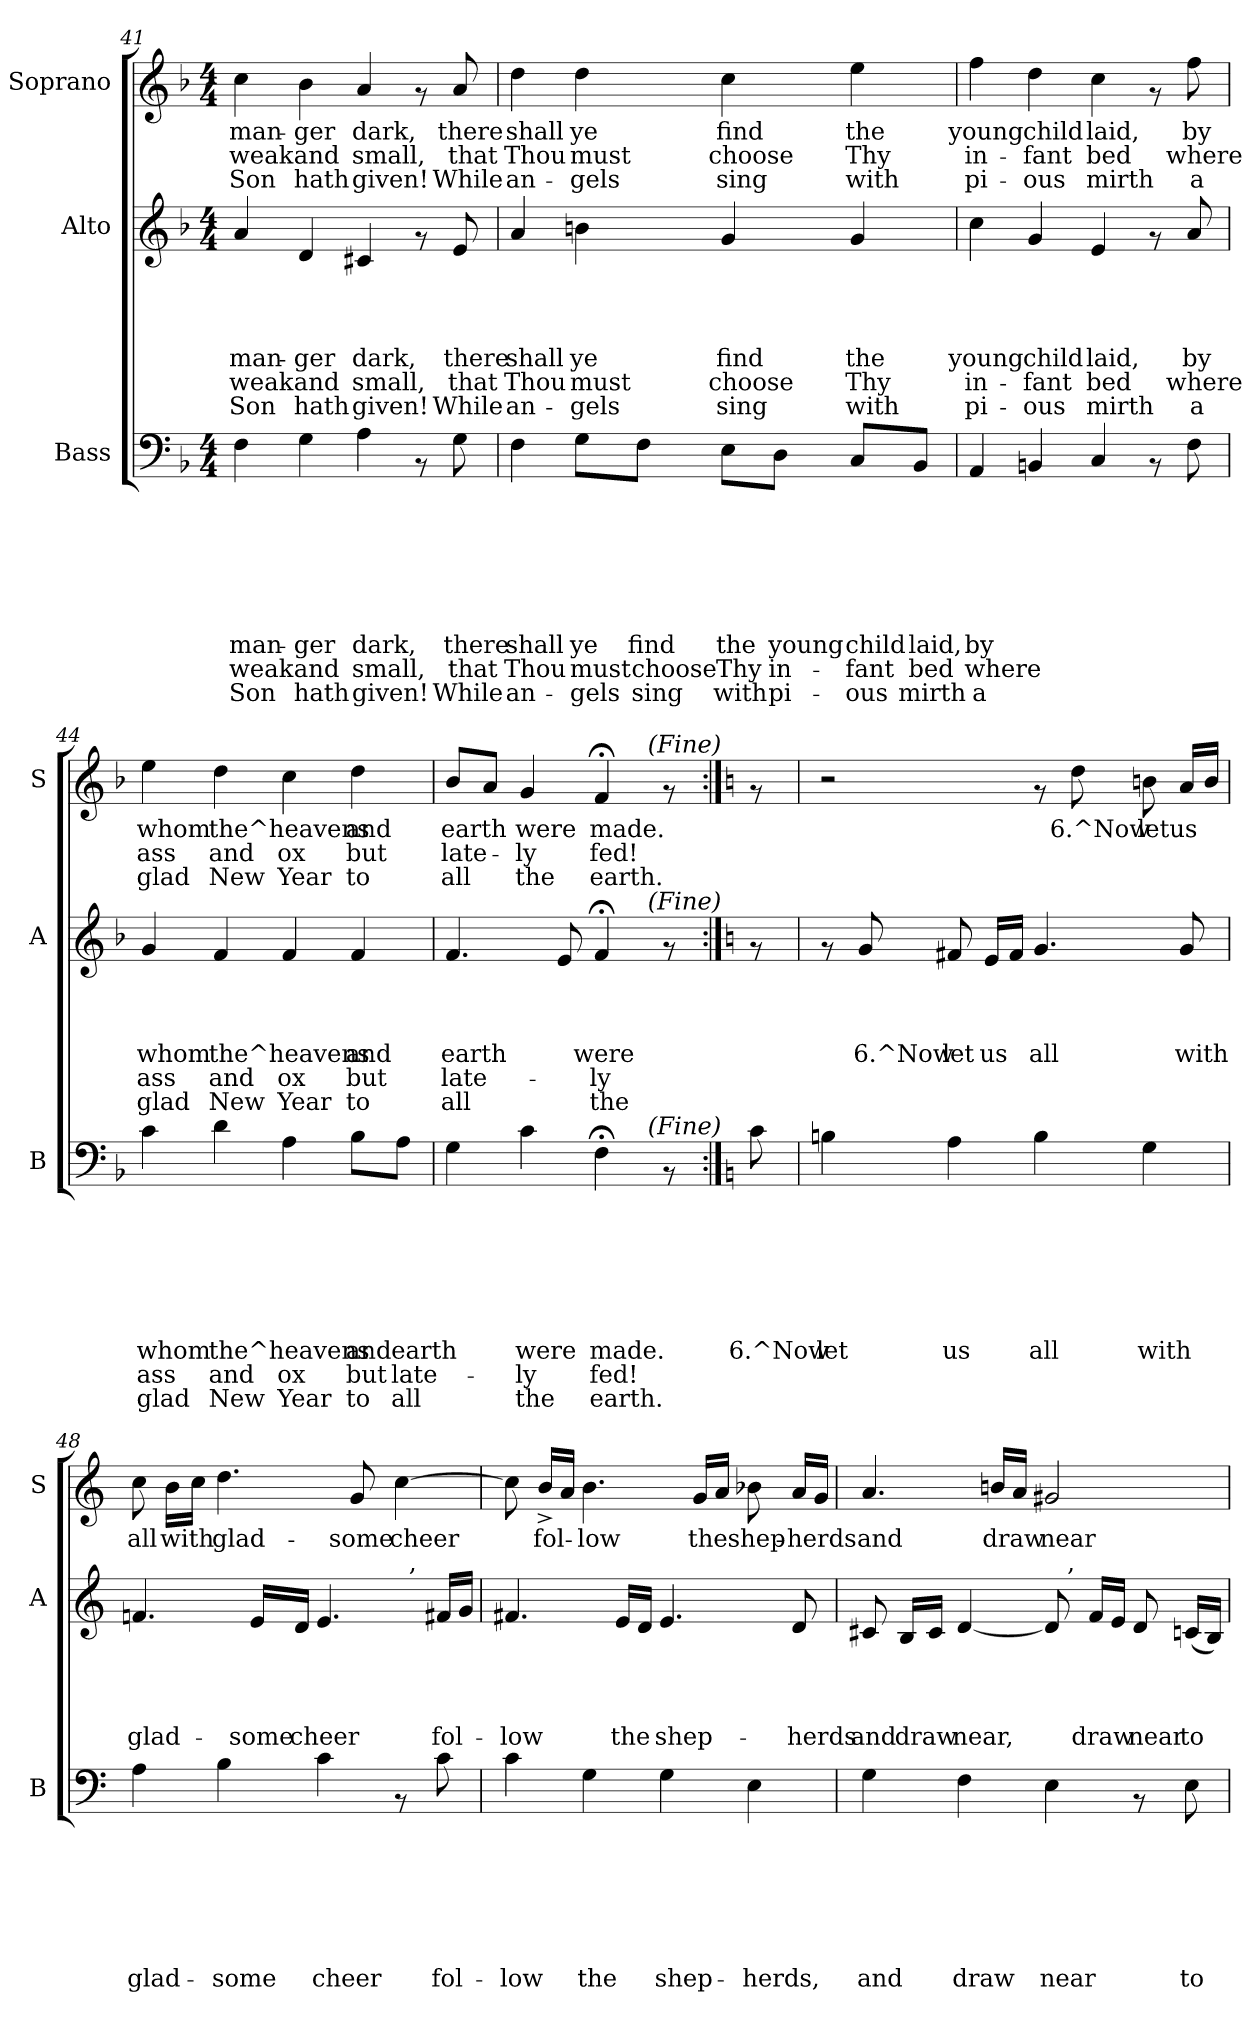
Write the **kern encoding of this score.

**kern	**text	**text	**text	**text	**text	**text	**text	**text	**text	**kern	**text	**text	**text	**text	**text	**text	**kern	**text	**text	**text
*part3	*part3	*part3	*part3	*part3	*part3	*part3	*part3	*part3	*part3	*part2	*part2	*part2	*part2	*part2	*part2	*part2	*part1	*part1	*part1	*part1
*staff3	*staff3	*staff3	*staff3	*staff3	*staff3	*staff3	*staff3	*staff3	*staff3	*staff2	*staff2	*staff2	*staff2	*staff2	*staff2	*staff2	*staff1	*staff1	*staff1	*staff1
*I"Bass	*	*	*	*	*	*	*	*	*	*I"Alto	*	*	*	*	*	*	*I"Soprano	*	*	*
*I'B	*	*	*	*	*	*	*	*	*	*I'A	*	*	*	*	*	*	*I'S	*	*	*
!!LO:PB:g=z
*clefF4	*	*	*	*	*	*	*	*	*	*clefG2	*	*	*	*	*	*	*clefG2	*	*	*
*k[b-]	*	*	*	*	*	*	*	*	*	*k[b-]	*	*	*	*	*	*	*k[b-]	*	*	*
*F:	*	*	*	*	*	*	*	*	*	*F:	*	*	*	*	*	*	*F:	*	*	*
*M4/4	*	*	*	*	*	*	*	*	*	*M4/4	*	*	*	*	*	*	*M4/4	*	*	*
=41	=41	=41	=41	=41	=41	=41	=41	=41	=41	=41	=41	=41	=41	=41	=41	=41	=41	=41	=41	=41
!	!	!	!	!	!	!	!LO:LY:b:rj	!LO:LY:b:rj	!LO:LY:b:rj	!	!	!	!	!LO:LY:b:rj	!LO:LY:b:rj	!LO:LY:b:rj	!	!LO:LY:b:rj	!LO:LY:b:rj	!LO:LY:b:rj
4F\	.	.	.	.	.	.	man-	weak	Son	4a/	.	.	.	man-	weak	Son	4cc\	man-	weak	Son
!	!	!	!	!	!	!	!LO:LY:b:rj	!LO:LY:b:rj	!LO:LY:b:rj	!	!	!	!	!LO:LY:b:rj	!LO:LY:b:rj	!LO:LY:b:rj	!	!LO:LY:b:rj	!LO:LY:b:rj	!LO:LY:b:rj
4G\	.	.	.	.	.	.	-ger	and	hath	4d/	.	.	.	-ger	and	hath	4b-\	-ger	and	hath
!	!	!	!	!	!	!	!LO:LY:b:rj	!LO:LY:b:rj	!LO:LY:b:rj	!	!	!	!	!LO:LY:b:rj	!LO:LY:b:rj	!LO:LY:b:rj	!	!LO:LY:b:rj	!LO:LY:b:rj	!LO:LY:b:rj
4A\	.	.	.	.	.	.	dark,	small,	given!	4c#X/	.	.	.	dark,	small,	given!	4a/	dark,	small,	given!
8rAA	.	.	.	.	.	.	.	.	.	8rf	.	.	.	.	.	.	8rf	.	.	.
!	!	!	!	!	!	!	!LO:LY:b:rj	!LO:LY:b:rj	!LO:LY:b:rj	!	!	!	!	!LO:LY:b:rj	!LO:LY:b:rj	!LO:LY:b:rj	!	!LO:LY:b:rj	!LO:LY:b:rj	!LO:LY:b:rj
8G\	.	.	.	.	.	.	there	that	While	8e/	.	.	.	there	that	While	8a/	there	that	While
=42	=42	=42	=42	=42	=42	=42	=42	=42	=42	=42	=42	=42	=42	=42	=42	=42	=42	=42	=42	=42
!	!	!	!	!	!	!	!LO:LY:b:rj	!LO:LY:b:rj	!LO:LY:b:rj	!	!	!	!	!LO:LY:b:rj	!LO:LY:b:rj	!LO:LY:b:rj	!	!LO:LY:b:rj	!LO:LY:b:rj	!LO:LY:b:rj
4F\	.	.	.	.	.	.	shall	Thou	an-	4a/	.	.	.	shall	Thou	an-	4dd\	shall	Thou	an-
!	!	!	!	!	!	!	!LO:LY:b:rj	!LO:LY:b:rj	!LO:LY:b:rj	!	!	!	!	!LO:LY:b:rj	!LO:LY:b:rj	!LO:LY:b:rj	!	!LO:LY:b:rj	!LO:LY:b:rj	!LO:LY:b:rj
8G\L	.	.	.	.	.	.	ye	must	-gels	4bn\	.	.	.	ye	must	-gels	4dd\	ye	must	-gels
!	!	!	!	!	!	!	!LO:LY:b:rj	!LO:LY:b:rj	!LO:LY:b:rj	!	!	!	!	!	!	!	!	!	!	!
8F\J	.	.	.	.	.	.	find	choose	sing	.	.	.	.	.	.	.	.	.	.	.
!	!	!	!	!	!	!	!LO:LY:b:rj	!LO:LY:b:rj	!LO:LY:b:rj	!	!	!	!	!LO:LY:b:rj	!LO:LY:b:rj	!LO:LY:b:rj	!	!LO:LY:b:rj	!LO:LY:b:rj	!LO:LY:b:rj
8E\L	.	.	.	.	.	.	the	Thy	with	4g/	.	.	.	find	choose	sing	4cc\	find	choose	sing
!	!	!	!	!	!	!	!LO:LY:b:rj	!LO:LY:b:rj	!LO:LY:b:rj	!	!	!	!	!	!	!	!	!	!	!
8D\J	.	.	.	.	.	.	young	in-	pi-	.	.	.	.	.	.	.	.	.	.	.
!	!	!	!	!	!	!	!LO:LY:b:rj	!LO:LY:b:rj	!LO:LY:b:rj	!	!	!	!	!LO:LY:b:rj	!LO:LY:b:rj	!LO:LY:b:rj	!	!LO:LY:b:rj	!LO:LY:b:rj	!LO:LY:b:rj
8C/L	.	.	.	.	.	.	child	-fant	-ous	4g/	.	.	.	the	Thy	with	4ee\	the	Thy	with
!	!	!	!	!	!	!	!LO:LY:b:rj	!LO:LY:b:rj	!LO:LY:b:rj	!	!	!	!	!	!	!	!	!	!	!
8BB-/J	.	.	.	.	.	.	laid,	bed	mirth	.	.	.	.	.	.	.	.	.	.	.
=43	=43	=43	=43	=43	=43	=43	=43	=43	=43	=43	=43	=43	=43	=43	=43	=43	=43	=43	=43	=43
!	!	!	!	!	!	!	!LO:LY:b:rj	!LO:LY:b:rj	!LO:LY:b:rj	!	!	!	!	!LO:LY:b:rj	!LO:LY:b:rj	!LO:LY:b:rj	!	!LO:LY:b:rj	!LO:LY:b:rj	!LO:LY:b:rj
4AA/	.	.	.	.	.	.	by	where	a	4cc\	.	.	.	young	in-	pi-	4ff\	young	in-	pi-
!	!	!	!	!	!	!	!	!	!	!	!	!	!	!LO:LY:b:rj	!LO:LY:b:rj	!LO:LY:b:rj	!	!LO:LY:b:rj	!LO:LY:b:rj	!LO:LY:b:rj
4BBn/	.	.	.	.	.	.	.	.	.	4g/	.	.	.	child	-fant	-ous	4dd\	child	-fant	-ous
!	!	!	!	!	!	!	!	!	!	!	!	!	!	!LO:LY:b:rj	!LO:LY:b:rj	!LO:LY:b:rj	!	!LO:LY:b:rj	!LO:LY:b:rj	!LO:LY:b:rj
4C/	.	.	.	.	.	.	.	.	.	4e/	.	.	.	laid,	bed	mirth	4cc\	laid,	bed	mirth
8rAA	.	.	.	.	.	.	.	.	.	8rf	.	.	.	.	.	.	8rf	.	.	.
!	!	!	!	!	!	!	!	!	!	!	!	!	!	!LO:LY:b:rj	!LO:LY:b:rj	!LO:LY:b:rj	!	!LO:LY:b:rj	!LO:LY:b:rj	!LO:LY:b:rj
8F\	.	.	.	.	.	.	.	.	.	8a/	.	.	.	by	where	a	8ff\	by	where	a
!!LO:LB:g=z
=44	=44	=44	=44	=44	=44	=44	=44	=44	=44	=44	=44	=44	=44	=44	=44	=44	=44	=44	=44	=44
!	!	!	!	!	!	!	!LO:LY:b:rj	!LO:LY:b:rj	!LO:LY:b:rj	!	!	!	!	!LO:LY:b:rj	!LO:LY:b:rj	!LO:LY:b:rj	!	!LO:LY:b:rj	!LO:LY:b:rj	!LO:LY:b:rj
4c\	.	.	.	.	.	.	whom	ass	glad	4g/	.	.	.	whom	ass	glad	4ee\	whom	ass	glad
!	!	!	!	!	!	!	!LO:LY:b:rj	!LO:LY:b:rj	!LO:LY:b:rj	!	!	!	!	!LO:LY:b:rj	!LO:LY:b:rj	!LO:LY:b:rj	!	!LO:LY:b:rj	!LO:LY:b:rj	!LO:LY:b:rj
4d\	.	.	.	.	.	.	the^heavens	and	New	4f/	.	.	.	the^heavens	and	New	4dd\	the^heavens	and	New
!	!	!	!	!	!	!	!	!LO:LY:b:rj	!LO:LY:b:rj	!	!	!	!	!	!LO:LY:b:rj	!LO:LY:b:rj	!	!	!LO:LY:b:rj	!LO:LY:b:rj
4A\	.	.	.	.	.	.	.	ox	Year	4f/	.	.	.	.	ox	Year	4cc\	.	ox	Year
!	!	!	!	!	!	!	!LO:LY:b:rj	!LO:LY:b:rj	!LO:LY:b:rj	!	!	!	!	!LO:LY:b:rj	!LO:LY:b:rj	!LO:LY:b:rj	!	!LO:LY:b:rj	!LO:LY:b:rj	!LO:LY:b:rj
8B-\L	.	.	.	.	.	.	and	but	to	4f/	.	.	.	and	but	to	4dd\	and	but	to
!	!	!	!	!	!	!	!LO:LY:b:rj	!LO:LY:b:rj	!LO:LY:b:rj	!	!	!	!	!	!	!	!	!	!	!
8A\J	.	.	.	.	.	.	earth	late-	all	.	.	.	.	.	.	.	.	.	.	.
=45	=45	=45	=45	=45	=45	=45	=45	=45	=45	=45	=45	=45	=45	=45	=45	=45	=45	=45	=45	=45
!	!	!	!	!	!	!	!	!	!	!	!	!	!	!LO:LY:b:rj	!LO:LY:b:rj	!LO:LY:b:rj	!	!LO:LY:b:rj	!LO:LY:b:rj	!LO:LY:b:rj
*^	*	*	*	*	*	*	*	*	*	*^	*	*	*	*	*	*	*^	*	*	*
4G\	2ryy	.	.	.	.	.	.	.	.	.	4.f/	2ryy	.	.	.	earth	late-	all	8b-/L	2ryy	earth	late-	all
.	.	.	.	.	.	.	.	.	.	.	.	.	.	.	.	.	.	.	8a/J	.	.	.	.
!	!	!	!	!	!	!	!	!LO:LY:b:rj	!LO:LY:b:rj	!LO:LY:b:rj	!	!	!	!	!	!	!	!	!	!	!LO:LY:b:rj	!LO:LY:b:rj	!LO:LY:b:rj
4c\	.	.	.	.	.	.	.	were	-ly	the	.	.	.	.	.	.	.	.	4g/	.	were	-ly	the
.	.	.	.	.	.	.	.	.	.	.	8e/	.	.	.	.	.	.	.	.	.	.	.	.
!	!	!	!	!	!	!	!	!LO:LY:b:rj	!LO:LY:b:rj	!LO:LY:b:rj	!	!	!	!	!	!LO:LY:b:rj	!LO:LY:b:rj	!LO:LY:b:rj	!	!	!LO:LY:b:rj	!LO:LY:b:rj	!LO:LY:b:rj
4F;<\	8..ryy	.	.	.	.	.	.	made.	fed!	earth.	4f;</	8..ryy	.	.	.	were	-ly	the	4f;</	8..ryy	made.	fed!	earth.
!	!	!	!	!	!	!	!	!	!	!	!	!	!	!	!	!	!	!	!	!LO:TX:a:i:t=(Fine)	!	!	!
!	!	!	!	!	!	!	!	!	!	!	!	!LO:TX:a:i:t=(Fine)	!	!	!	!	!	!	!	!	!	!	!
!	!LO:TX:a:i:t=(Fine)	!	!	!	!	!	!	!	!	!	!	!	!	!	!	!	!	!	!	!	!	!	!
.	8ryy	.	.	.	.	.	.	.	.	.	.	8ryy	.	.	.	.	.	.	.	8ryy	.	.	.
8rAA	.	.	.	.	.	.	.	.	.	.	8rf	.	.	.	.	.	.	.	8rf	.	.	.	.
.	32ryy	.	.	.	.	.	.	.	.	.	.	32ryy	.	.	.	.	.	.	.	32ryy	.	.	.
*v	*v	*	*	*	*	*	*	*	*	*	*	*	*	*	*	*	*	*	*v	*v	*	*	*
*	*	*	*	*	*	*	*	*	*	*v	*v	*	*	*	*	*	*	*	*	*	*
!!LO:LB:g=z
=46:|!	=46:|!	=46:|!	=46:|!	=46:|!	=46:|!	=46:|!	=46:|!	=46:|!	=46:|!	=46:|!	=46:|!	=46:|!	=46:|!	=46:|!	=46:|!	=46:|!	=46:|!	=46:|!	=46:|!	=46:|!
*k[]	*	*	*	*	*	*	*	*	*	*k[]	*	*	*	*	*	*	*k[]	*	*	*
*C:	*	*	*	*	*	*	*	*	*	*C:	*	*	*	*	*	*	*C:	*	*	*
*^	*	*	*	*	*	*	*	*	*	*^	*	*	*	*	*	*	*^	*	*	*
!	!	!	!	!	!	!	!	!	!	!	!	!	!	!	!	!	!	!	!LO:TX:a:B:t=F	!	!	!	!
!	!	!	!	!	!	!	!	!LO:LY:b:rj	!	!	!	!	!	!	!	!	!	!	!	!	!	!	!
*v	*v	*	*	*	*	*	*	*	*	*	*	*	*	*	*	*	*	*	*v	*v	*	*	*
*	*	*	*	*	*	*	*	*	*	*v	*v	*	*	*	*	*	*	*	*	*	*
8c\	.	.	.	.	.	.	6.^Now	.	.	8rf	.	.	.	.	.	.	8rf	.	.	.
=47	=47	=47	=47	=47	=47	=47	=47	=47	=47	=47	=47	=47	=47	=47	=47	=47	=47	=47	=47	=47
!	!	!	!	!	!	!	!LO:LY:b:rj	!	!	!	!	!	!	!	!	!	!	!	!	!
4Bn\	.	.	.	.	.	.	let	.	.	8rf	.	.	.	.	.	.	2r	.	.	.
!	!	!	!	!	!	!	!	!	!	!	!	!	!	!LO:LY:b:rj	!	!	!	!	!	!
.	.	.	.	.	.	.	.	.	.	8g/	.	.	.	6.^Now	.	.	.	.	.	.
!	!	!	!	!	!	!	!LO:LY:b:rj	!	!	!	!	!	!	!LO:LY:b:rj	!	!	!	!	!	!
4A\	.	.	.	.	.	.	us	.	.	8f#X/	.	.	.	let	.	.	.	.	.	.
!	!	!	!	!	!	!	!	!	!	!	!	!	!	!LO:LY:b:rj	!	!	!	!	!	!
.	.	.	.	.	.	.	.	.	.	16e/LL	.	.	.	us	.	.	.	.	.	.
.	.	.	.	.	.	.	.	.	.	16f#/JJ	.	.	.	.	.	.	.	.	.	.
!	!	!	!	!	!	!	!LO:LY:b:rj	!	!	!	!	!	!	!LO:LY:b:rj	!	!	!	!	!	!
4B\	.	.	.	.	.	.	all	.	.	4.g/	.	.	.	all	.	.	8rf	.	.	.
!	!	!	!	!	!	!	!	!	!	!	!	!	!	!	!	!	!	!LO:LY:b:rj	!	!
.	.	.	.	.	.	.	.	.	.	.	.	.	.	.	.	.	8dd\	6.^Now	.	.
!	!	!	!	!	!	!	!LO:LY:b:rj	!	!	!	!	!	!	!	!	!	!	!LO:LY:b:rj	!	!
4G\	.	.	.	.	.	.	with	.	.	.	.	.	.	.	.	.	8bn\	letus	.	.
!	!	!	!	!	!	!	!	!	!	!	!	!	!	!LO:LY:b:rj	!	!	!	!	!	!
.	.	.	.	.	.	.	.	.	.	8g/	.	.	.	with	.	.	16a/LL	.	.	.
.	.	.	.	.	.	.	.	.	.	.	.	.	.	.	.	.	16b/JJ	.	.	.
=48	=48	=48	=48	=48	=48	=48	=48	=48	=48	=48	=48	=48	=48	=48	=48	=48	=48	=48	=48	=48
!	!	!	!	!	!	!	!LO:LY:b:rj	!	!	!	!	!	!	!LO:LY:b:rj	!	!	!	!LO:LY:b:rj	!	!
*	*	*	*	*	*	*	*	*	*	*^	*	*	*	*	*	*	*	*	*	*
4A\	.	.	.	.	.	.	glad-	.	.	4.fn/	2ryy	.	.	.	glad-	.	.	8cc\	all	.	.
!	!	!	!	!	!	!	!	!	!	!	!	!	!	!	!	!	!	!	!LO:LY:b:rj	!	!
.	.	.	.	.	.	.	.	.	.	.	.	.	.	.	.	.	.	16b\LL	with	.	.
.	.	.	.	.	.	.	.	.	.	.	.	.	.	.	.	.	.	16cc\JJ	.	.	.
!	!	!	!	!	!	!	!LO:LY:b:rj	!	!	!	!	!	!	!	!	!	!	!	!LO:LY:b:rj	!	!
4B\	.	.	.	.	.	.	-some	.	.	.	.	.	.	.	.	.	.	4.dd\	glad-	.	.
!	!	!	!	!	!	!	!	!	!	!	!	!	!	!	!LO:LY:b:rj	!	!	!	!	!	!
.	.	.	.	.	.	.	.	.	.	16e/LL	.	.	.	.	-some	.	.	.	.	.	.
!	!	!	!	!	!	!	!	!	!	!	!	!	!	!	!LO:LY:b:rj	!	!	!	!	!	!
.	.	.	.	.	.	.	.	.	.	16d/JJ	.	.	.	.	cheer	.	.	.	.	.	.
!	!	!	!	!	!	!	!LO:LY:b:rj	!	!	!	!	!	!	!	!	!	!	!	!	!	!
4c\	.	.	.	.	.	.	cheer	.	.	4.e/	4ryy	.	.	.	.	.	.	.	.	.	.
!	!	!	!	!	!	!	!	!	!	!	!	!	!	!	!	!	!	!	!LO:LY:b:rj	!	!
.	.	.	.	.	.	.	.	.	.	.	.	.	.	.	.	.	.	8g/	-some	.	.
!	!	!	!	!	!	!	!	!	!	!	!	!	!	!	!	!	!	!	!LO:LY:b:rj	!	!
8rAA	.	.	.	.	.	.	.	.	.	.	32ryy	.	.	.	.	.	.	[>4cc\	cheer	.	.
!	!	!	!	!	!	!	!	!	!	!	!LO:TX:a:t=,	!	!	!	!	!	!	!	!	!	!
.	.	.	.	.	.	.	.	.	.	.	8..ryy	.	.	.	.	.	.	.	.	.	.
!	!	!	!	!	!	!	!LO:LY:b:rj	!	!	!	!	!	!	!	!LO:LY:b:rj	!	!	!	!	!	!
8c\	.	.	.	.	.	.	fol-	.	.	16f#X/LL	.	.	.	.	fol-	.	.	.	.	.	.
.	.	.	.	.	.	.	.	.	.	16g/JJ	.	.	.	.	.	.	.	.	.	.	.
=49	=49	=49	=49	=49	=49	=49	=49	=49	=49	=49	=49	=49	=49	=49	=49	=49	=49	=49	=49	=49	=49
!	!	!	!	!	!	!	!LO:LY:b:rj	!	!	!	!	!	!	!	!LO:LY:b:rj	!	!	!	!	!	!
*	*	*	*	*	*	*	*	*	*	*v	*v	*	*	*	*	*	*	*	*	*	*
4c\	.	.	.	.	.	.	-low	.	.	4.f#X/	.	.	.	-low	.	.	8cc\]	.	.	.
!	!	!	!	!	!	!	!	!	!	!	!	!	!	!	!	!	!	!LO:LY:b:rj	!	!
.	.	.	.	.	.	.	.	.	.	.	.	.	.	.	.	.	16b^</LL	fol-	.	.
.	.	.	.	.	.	.	.	.	.	.	.	.	.	.	.	.	16a/JJ	.	.	.
!	!	!	!	!	!	!	!LO:LY:b:rj	!	!	!	!	!	!	!	!	!	!	!LO:LY:b:rj	!	!
4G\	.	.	.	.	.	.	the	.	.	.	.	.	.	.	.	.	4.b\	-low	.	.
!	!	!	!	!	!	!	!	!	!	!	!	!	!	!LO:LY:b:rj	!	!	!	!	!	!
.	.	.	.	.	.	.	.	.	.	16e/LL	.	.	.	the	.	.	.	.	.	.
.	.	.	.	.	.	.	.	.	.	16d/JJ	.	.	.	.	.	.	.	.	.	.
!	!	!	!	!	!	!	!LO:LY:b:rj	!	!	!	!	!	!	!LO:LY:b:rj	!	!	!	!	!	!
4G\	.	.	.	.	.	.	shep-	.	.	4.e/	.	.	.	shep-	.	.	.	.	.	.
!	!	!	!	!	!	!	!	!	!	!	!	!	!	!	!	!	!	!LO:LY:b:rj	!	!
.	.	.	.	.	.	.	.	.	.	.	.	.	.	.	.	.	16g/LL	the	.	.
.	.	.	.	.	.	.	.	.	.	.	.	.	.	.	.	.	16a/JJ	.	.	.
!	!	!	!	!	!	!	!LO:LY:b:rj	!	!	!	!	!	!	!	!	!	!	!LO:LY:b:rj	!	!
4E\	.	.	.	.	.	.	-herds,	.	.	.	.	.	.	.	.	.	8b-X\	shep-	.	.
!	!	!	!	!	!	!	!	!	!	!	!	!	!	!LO:LY:b:rj	!	!	!	!LO:LY:b:rj	!	!
.	.	.	.	.	.	.	.	.	.	8d/	.	.	.	-herds	.	.	16a/LL	-herds	.	.
.	.	.	.	.	.	.	.	.	.	.	.	.	.	.	.	.	16g/JJ	.	.	.
!!LO:PB:g=z
=50	=50	=50	=50	=50	=50	=50	=50	=50	=50	=50	=50	=50	=50	=50	=50	=50	=50	=50	=50	=50
!	!	!	!	!	!	!	!LO:LY:b:rj	!	!	!	!	!	!	!LO:LY:b:rj	!	!	!	!LO:LY:b:rj	!	!
*	*	*	*	*	*	*	*	*	*	*^	*	*	*	*	*	*	*	*	*	*
4G\	.	.	.	.	.	.	and	.	.	8c#X/	2ryy	.	.	.	and	.	.	4.a/	and	.	.
!	!	!	!	!	!	!	!	!	!	!	!	!	!	!	!LO:LY:b:rj	!	!	!	!	!	!
.	.	.	.	.	.	.	.	.	.	16B/LL	.	.	.	.	draw	.	.	.	.	.	.
.	.	.	.	.	.	.	.	.	.	16c#/JJ	.	.	.	.	.	.	.	.	.	.	.
!	!	!	!	!	!	!	!LO:LY:b:rj	!	!	!	!	!	!	!	!LO:LY:b:rj	!	!	!	!	!	!
4F\	.	.	.	.	.	.	draw	.	.	[<4d/	.	.	.	.	near,	.	.	.	.	.	.
!	!	!	!	!	!	!	!	!	!	!	!	!	!	!	!	!	!	!	!LO:LY:b:rj	!	!
.	.	.	.	.	.	.	.	.	.	.	.	.	.	.	.	.	.	16bn/LL	draw	.	.
.	.	.	.	.	.	.	.	.	.	.	.	.	.	.	.	.	.	16a/JJ	.	.	.
!	!	!	!	!	!	!	!LO:LY:b:rj	!	!	!	!	!	!	!	!	!	!	!	!LO:LY:b:rj	!	!
4E\	.	.	.	.	.	.	near	.	.	8d/]	16ryy	.	.	.	.	.	.	2g#X/	near	.	.
!	!	!	!	!	!	!	!	!	!	!	!LO:TX:a:t=,	!	!	!	!	!	!	!	!	!	!
.	.	.	.	.	.	.	.	.	.	.	4..ryy	.	.	.	.	.	.	.	.	.	.
!	!	!	!	!	!	!	!	!	!	!	!	!	!	!	!LO:LY:b:rj	!	!	!	!	!	!
.	.	.	.	.	.	.	.	.	.	16f/LL	.	.	.	.	draw	.	.	.	.	.	.
.	.	.	.	.	.	.	.	.	.	16e/JJ	.	.	.	.	.	.	.	.	.	.	.
!	!	!	!	!	!	!	!	!	!	!	!	!	!	!	!LO:LY:b:rj	!	!	!	!	!	!
8rAA	.	.	.	.	.	.	.	.	.	8d/	.	.	.	.	near	.	.	.	.	.	.
!	!	!	!	!	!	!	!LO:LY:b:rj	!	!	!	!	!	!	!	!LO:LY:b:rj	!	!	!	!	!	!
8E\	.	.	.	.	.	.	to	.	.	(<16cn/LL	.	.	.	.	to	.	.	.	.	.	.
.	.	.	.	.	.	.	.	.	.	16B/JJ)	.	.	.	.	.	.	.	.	.	.	.
*	*	*	*	*	*	*	*	*	*	*v	*v	*	*	*	*	*	*	*	*	*	*
=	=	=	=	=	=	=	=	=	=	=	=	=	=	=	=	=	=	=	=	=
*-	*-	*-	*-	*-	*-	*-	*-	*-	*-	*-	*-	*-	*-	*-	*-	*-	*-	*-	*-	*-
